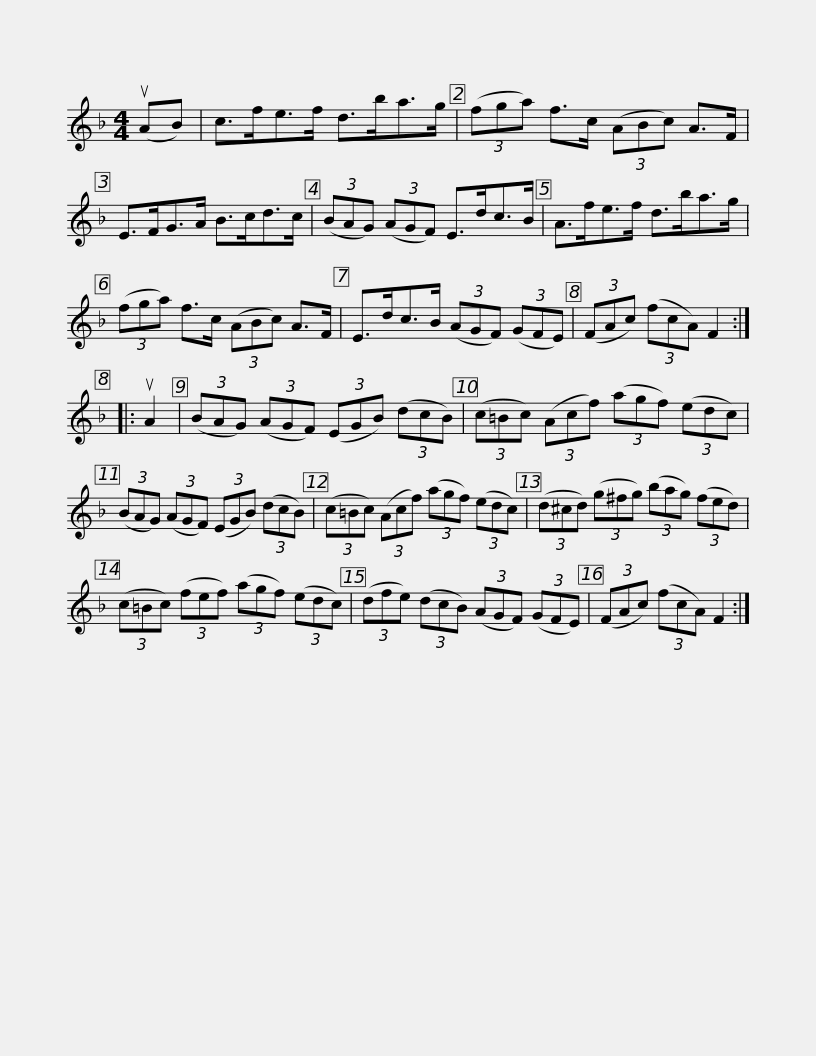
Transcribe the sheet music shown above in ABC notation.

X:1
L:1/8
M:4/4
I:linebreak $
K:F
V:1 treble
V:1
 (uAB) | c>fe>f d>ba>g | (3(fga) f>c (3(ABc) A>F | E>FG>A B>cd>c | (3(BAG) (3(AGF) E>dc>B |$ %5
 A>fe>f d>ba>g | (3(fga) f>c (3(ABc) A>F | E>dc>B (3(AGF) (3(GFE) | (3(FAc) (3(fcA) F2 :: uA2 |$ %10
 (3(BAG) (3(AGF) (3(EGB) (3(dcB) | (3(c=Bc) (3(Acf) (3(agf) (3(edc) | (3(BAG) (3(AGF) (3(EGB) (3(dcB) |$ (3(c=Bc) (3(Acf) (3(agf) (3(edc) | (3(d^cd) (3(g^fg) (3(bag) (3(fed) | %15
 (3(c=Bc) (3(fef) (3(agf) (3(edc) |$ (3(dfe) (3(dcB) (3(AGF) (3(GFE) | (3(FAc) (3(fcA) F2 :| %18
